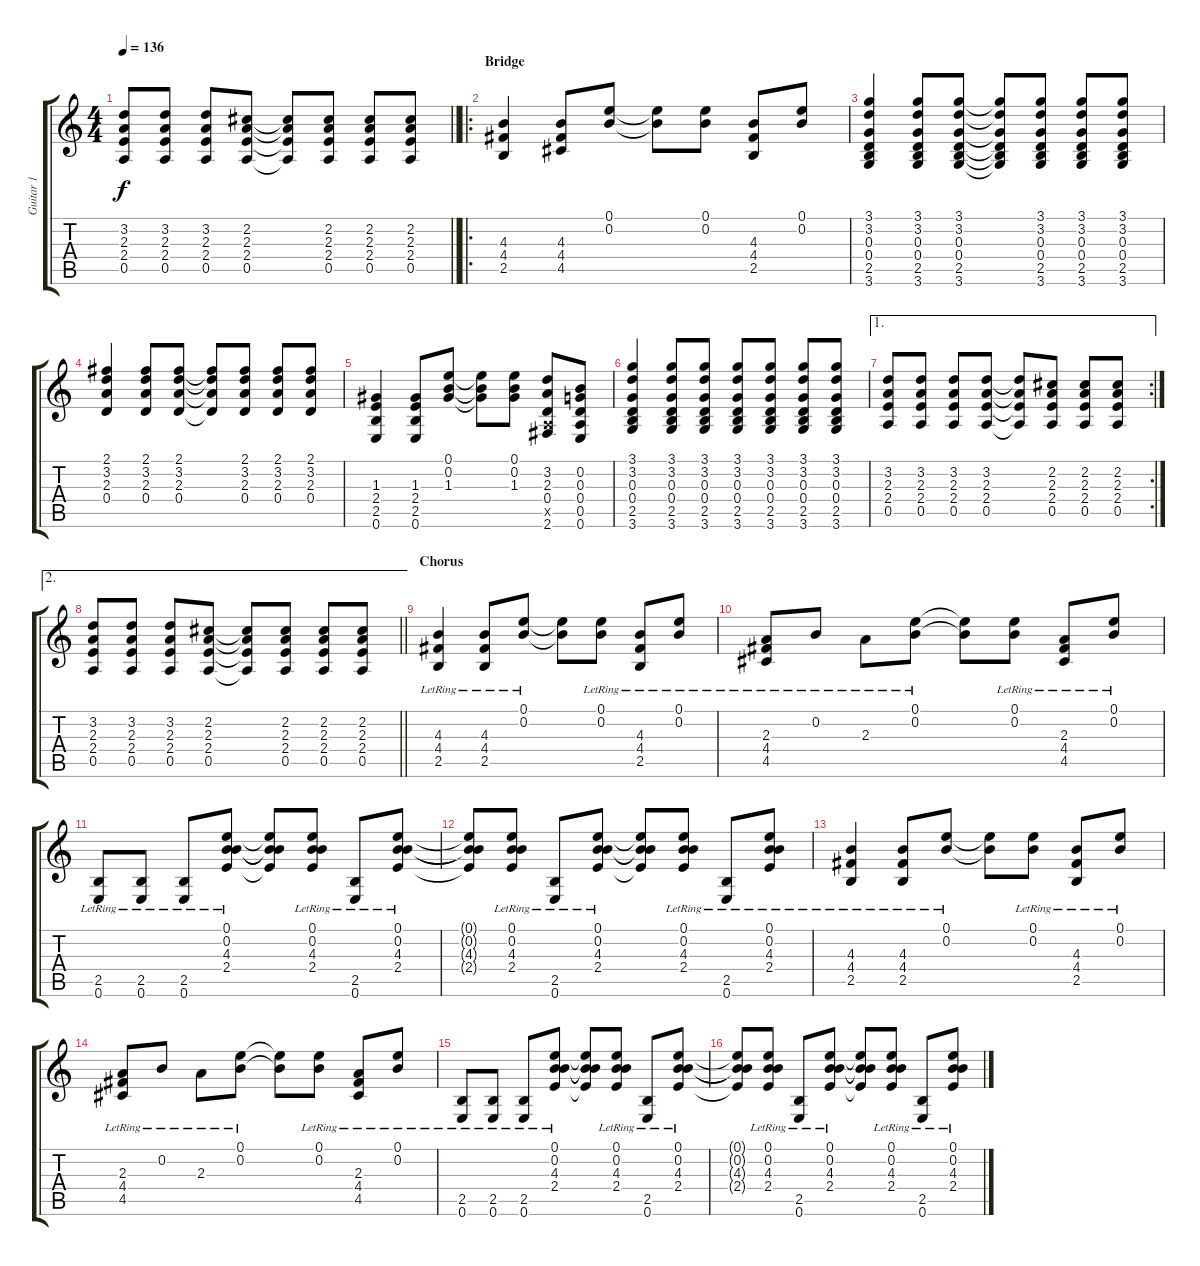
\track ("Guitar 1" "Guitar 1") {instrument overdrivenguitar}
\staff {score tabs}
\tuning (E4 B3 G3 D3 A2 E2) {hide}
\ts (4 4)
\tempo 136
\clef g2
\barLineRight lightlight
\ks c
(3.2 2.3 2.4 0.5).8{dy f} (3.2 2.3 2.4 0.5).8 (3.2 2.3 2.4 0.5).8 (2.2 2.3 2.4 0.5).8 (2.2{t} 2.3{t} 2.4{t} 0.5{t}).8 (2.2 2.3 2.4 0.5).8 (2.2 2.3 2.4 0.5).8 (2.2 2.3 2.4 0.5).8 |
\ro
\section ("" "Bridge")
(4.3 4.4 2.5).4 (4.3 4.4 4.5).8 (0.1 0.2).8 (0.1{t} 0.2{t}).8 (0.1 0.2).8 (4.3 4.4 2.5).8 (0.1 0.2).8 |
(3.1 3.2 0.3 0.4 2.5 3.6).4 (3.1 3.2 0.3 0.4 2.5 3.6).8 (3.1 3.2 0.3 0.4 2.5 3.6).8 (3.1{t} 3.2{t} 0.3{t} 0.4{t} 2.5{t} 3.6{t}).8 (3.1 3.2 0.3 0.4 2.5 3.6).8 (3.1 3.2 0.3 0.4 2.5 3.6).8 (3.1 3.2 0.3 0.4 2.5 3.6).8 |
(2.1 3.2 2.3 0.4).4 (2.1 3.2 2.3 0.4).8 (2.1 3.2 2.3 0.4).8 (2.1{t} 3.2{t} 2.3{t} 0.4{t}).8 (2.1 3.2 2.3 0.4).8 (2.1 3.2 2.3 0.4).8 (2.1 3.2 2.3 0.4).8 |
(1.3 2.4 2.5 0.6).4 (1.3 2.4 2.5 0.6).8 (0.1 0.2 1.3).8 (0.1{t} 0.2{t} 1.3{t}).8 (0.1 0.2 1.3).8 (3.2 2.3 0.4 0.5{x} 2.6).8 (0.2 0.3 0.4 0.5 0.6).8 |
(3.1 3.2 0.3 0.4 2.5 3.6).4 (3.1 3.2 0.3 0.4 2.5 3.6).8 (3.1 3.2 0.3 0.4 2.5 3.6).8 (3.1 3.2 0.3 0.4 2.5 3.6).8 (3.1 3.2 0.3 0.4 2.5 3.6).8 (3.1 3.2 0.3 0.4 2.5 3.6).8 (3.1 3.2 0.3 0.4 2.5 3.6).8 |
\ae 1
\rc 2
(3.2 2.3 2.4 0.5).8 (3.2 2.3 2.4 0.5).8 (3.2 2.3 2.4 0.5).8 (3.2 2.3 2.4 0.5).8 (3.2{t} 2.3{t} 2.4{t} 0.5{t}).8 (2.2 2.3 2.4 0.5).8 (2.2 2.3 2.4 0.5).8 (2.2 2.3 2.4 0.5).8 |
\ae 2
\barLineRight lightlight
(3.2 2.3 2.4 0.5).8 (3.2 2.3 2.4 0.5).8 (3.2 2.3 2.4 0.5).8 (2.2 2.3 2.4 0.5).8 (2.2{t} 2.3{t} 2.4{t} 0.5{t}).8 (2.2 2.3 2.4 0.5).8 (2.2 2.3 2.4 0.5).8 (2.2 2.3 2.4 0.5).8 |
\section ("" "Chorus")
(4.3{lr} 4.4{lr} 2.5{lr}).4 (4.3{lr} 4.4{lr} 2.5{lr}).8 (0.1{lr} 0.2{lr}).8 (0.1{t} 0.2{t}).8 (0.1{lr} 0.2{lr}).8 (4.3{lr} 4.4{lr} 2.5{lr}).8 (0.1{lr} 0.2{lr}).8 |
(2.3{lr} 4.4{lr} 4.5{lr}).8 0.2{lr}.8 2.3{lr}.8 (0.1{lr} 0.2{lr}).8 (0.1{t} 0.2{t}).8 (0.1{lr} 0.2{lr}).8 (2.3{lr} 4.4{lr} 4.5{lr}).8 (0.1{lr} 0.2{lr}).8 |
(2.5{lr} 0.6{lr}).8 (2.5{lr} 0.6{lr}).8 (2.5{lr} 0.6{lr}).8 (0.1{lr} 0.2{lr} 4.3{lr} 2.4{lr}).8 (0.1{t} 0.2{t} 4.3{t} 2.4{t}).8 (0.1{lr} 0.2{lr} 4.3{lr} 2.4{lr}).8 (2.5{lr} 0.6{lr}).8 (0.1{lr} 0.2{lr} 4.3{lr} 2.4{lr}).8 |
(0.1{t} 0.2{t} 4.3{t} 2.4{t}).8 (0.1{lr} 0.2{lr} 4.3{lr} 2.4{lr}).8 (2.5{lr} 0.6{lr}).8 (0.1{lr} 0.2{lr} 4.3{lr} 2.4{lr}).8 (0.1{t} 0.2{t} 4.3{t} 2.4{t}).8 (0.1{lr} 0.2{lr} 4.3{lr} 2.4{lr}).8 (2.5{lr} 0.6{lr}).8 (0.1{lr} 0.2{lr} 4.3{lr} 2.4{lr}).8 |
(4.3{lr} 4.4{lr} 2.5{lr}).4 (4.3{lr} 4.4{lr} 2.5{lr}).8 (0.1{lr} 0.2{lr}).8 (0.1{t} 0.2{t}).8 (0.1{lr} 0.2{lr}).8 (4.3{lr} 4.4{lr} 2.5{lr}).8 (0.1{lr} 0.2{lr}).8 |
(2.3{lr} 4.4{lr} 4.5{lr}).8 0.2{lr}.8 2.3{lr}.8 (0.1{lr} 0.2{lr}).8 (0.1{t} 0.2{t}).8 (0.1{lr} 0.2{lr}).8 (2.3{lr} 4.4{lr} 4.5{lr}).8 (0.1{lr} 0.2{lr}).8 |
(2.5{lr} 0.6{lr}).8 (2.5{lr} 0.6{lr}).8 (2.5{lr} 0.6{lr}).8 (0.1{lr} 0.2{lr} 4.3{lr} 2.4{lr}).8 (0.1{t} 0.2{t} 4.3{t} 2.4{t}).8 (0.1{lr} 0.2{lr} 4.3{lr} 2.4{lr}).8 (2.5{lr} 0.6{lr}).8 (0.1{lr} 0.2{lr} 4.3{lr} 2.4{lr}).8 |
(0.1{t} 0.2{t} 4.3{t} 2.4{t}).8 (0.1{lr} 0.2{lr} 4.3{lr} 2.4{lr}).8 (2.5{lr} 0.6{lr}).8 (0.1{lr} 0.2{lr} 4.3{lr} 2.4{lr}).8 (0.1{t} 0.2{t} 4.3{t} 2.4{t}).8 (0.1{lr} 0.2{lr} 4.3{lr} 2.4{lr}).8 (2.5{lr} 0.6{lr}).8 (0.1{lr} 0.2{lr} 4.3{lr} 2.4{lr}).8
